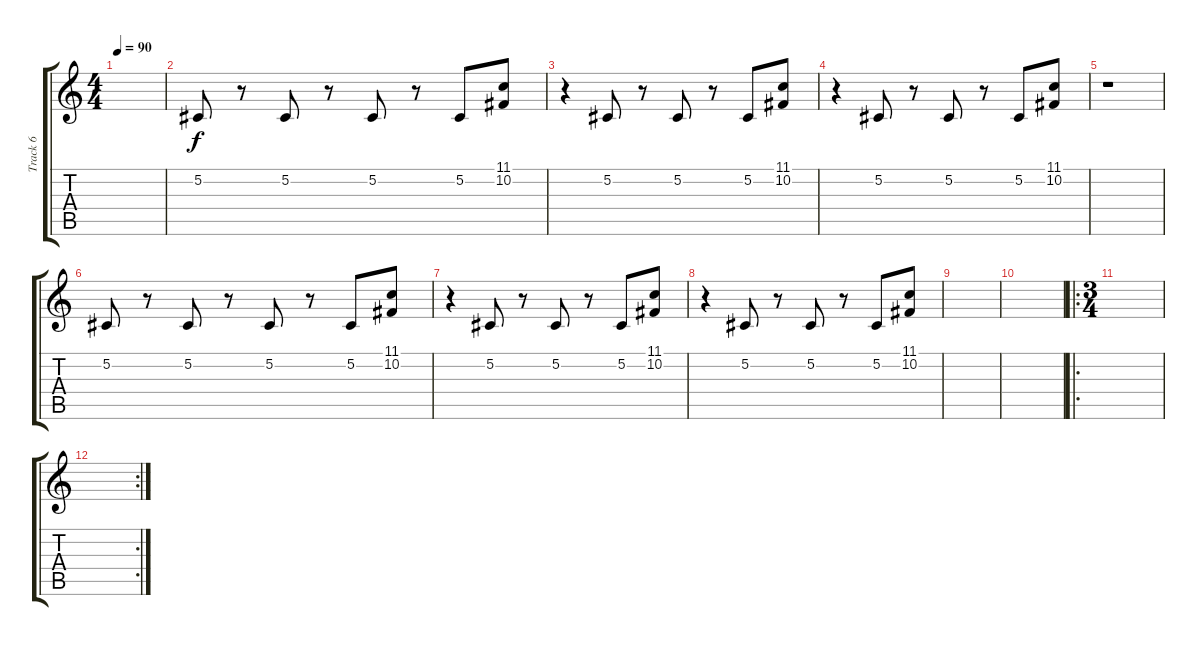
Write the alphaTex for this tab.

\track ("Track 6" "Track 6") {instrument orchestrahit}
\staff {score tabs}
\tuning (Db4 Ab3 E3 B2 Gb2 Db2) {hide}
\ts (4 4)
\tempo 90
\clef g2
\ks c
|
5.2.8 r.8 5.2.8 r.8 5.2.8 r.8 5.2.8 (11.1 10.2).8 |
r.4 5.2.8 r.8 5.2.8 r.8 5.2.8 (11.1 10.2).8 |
r.4 5.2.8 r.8 5.2.8 r.8 5.2.8 (11.1 10.2).8 |
r.1 |
5.2.8 r.8 5.2.8 r.8 5.2.8 r.8 5.2.8 (11.1 10.2).8 |
r.4 5.2.8 r.8 5.2.8 r.8 5.2.8 (11.1 10.2).8 |
r.4 5.2.8 r.8 5.2.8 r.8 5.2.8 (11.1 10.2).8 |
|
|
\ro
\ts (3 4)
|
\rc 2
